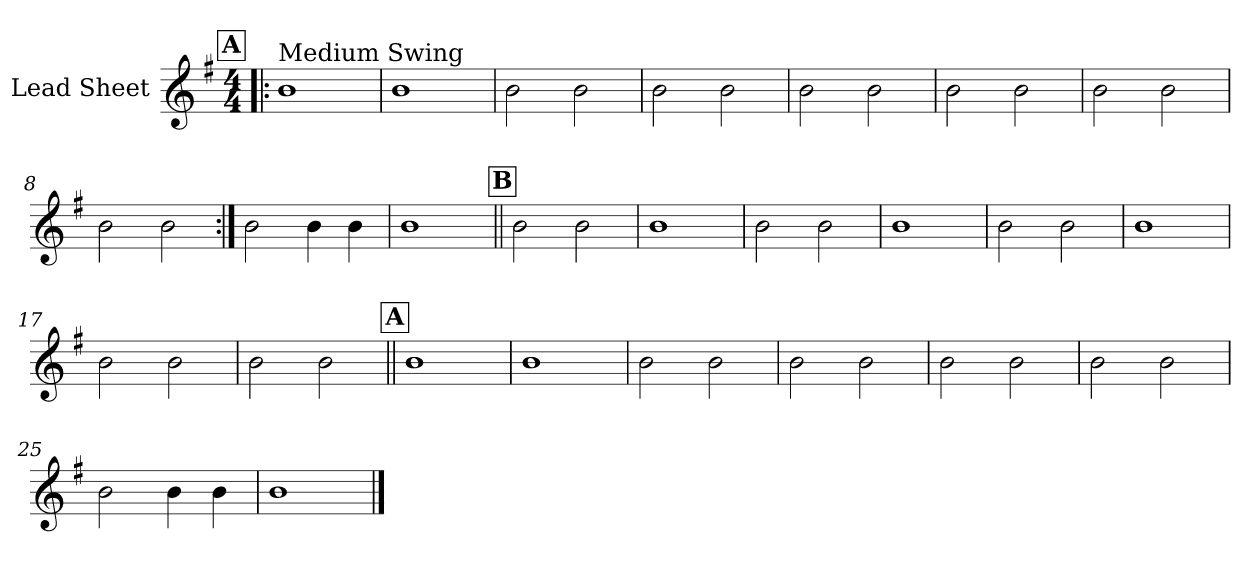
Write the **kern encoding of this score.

**kern
*part1
*staff1
*I"Lead Sheet
*clefG2
*k[f#]
*G:
*M4/4
!!LO:REH:place=s1:a:fs=14:t=A
=1!|:
!LO:TX:a:t=Medium Swing
1b
=2
1b
=3
2b\
2b\
=4
2b\
2b\
!!LO:LB:g=z
=5
2b\
2b\
=6
2b\
2b\
=7
2b\
2b\
=8
2b\
2b\
!!LO:LB:g=z
=9:|!
2b\
4b\
4b\
=10
1b
!!LO:LB:g=z
!!LO:REH:place=s1:a:fs=14:t=B
=11||
2b\
2b\
=12
1b
=13
2b\
2b\
=14
1b
!!LO:LB:g=z
=15
2b\
2b\
=16
1b
=17
2b\
2b\
=18
2b\
2b\
!!LO:LB:g=z
!!LO:REH:place=s1:a:fs=14:t=A
=19||
1b
=20
1b
=21
2b\
2b\
=22
2b\
2b\
!!LO:LB:g=z
=23
2b\
2b\
=24
2b\
2b\
=25
2b\
4b\
4b\
=26
1b
==
*-
